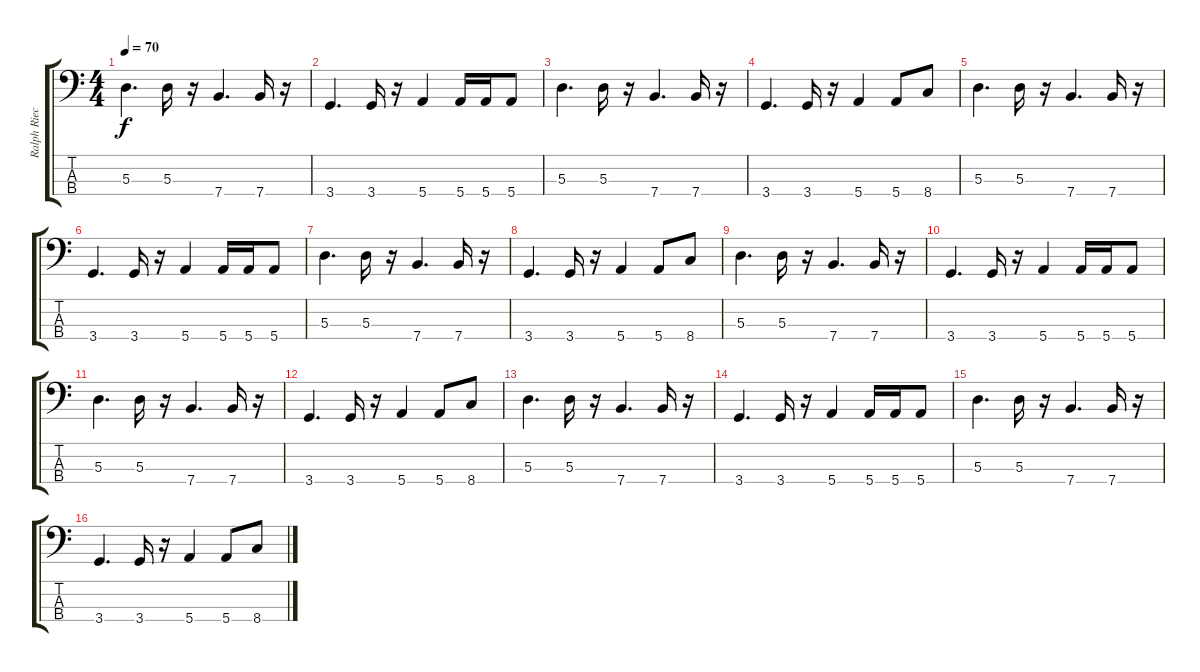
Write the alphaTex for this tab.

\track ("Ralph Rieckermann" "Ralph Riec") {instrument electricbassfinger}
\staff {score tabs}
\tuning (G2 D2 A1 E1) {hide}
\ts (4 4)
\tempo 70
\clef f4
\ks c
5.3.4{d dy f} 5.3.16 r.16 7.4.4{d} 7.4.16 r.16 |
3.4.4{d} 3.4.16 r.16 5.4.4 5.4.16 5.4.16 5.4.8 |
5.3.4{d} 5.3.16 r.16 7.4.4{d} 7.4.16 r.16 |
3.4.4{d} 3.4.16 r.16 5.4.4 5.4.8 8.4.8 |
5.3.4{d} 5.3.16 r.16 7.4.4{d} 7.4.16 r.16 |
3.4.4{d} 3.4.16 r.16 5.4.4 5.4.16 5.4.16 5.4.8 |
5.3.4{d} 5.3.16 r.16 7.4.4{d} 7.4.16 r.16 |
3.4.4{d} 3.4.16 r.16 5.4.4 5.4.8 8.4.8 |
5.3.4{d} 5.3.16 r.16 7.4.4{d} 7.4.16 r.16 |
3.4.4{d} 3.4.16 r.16 5.4.4 5.4.16 5.4.16 5.4.8 |
5.3.4{d} 5.3.16 r.16 7.4.4{d} 7.4.16 r.16 |
3.4.4{d} 3.4.16 r.16 5.4.4 5.4.8 8.4.8 |
5.3.4{d} 5.3.16 r.16 7.4.4{d} 7.4.16 r.16 |
3.4.4{d} 3.4.16 r.16 5.4.4 5.4.16 5.4.16 5.4.8 |
5.3.4{d} 5.3.16 r.16 7.4.4{d} 7.4.16 r.16 |
3.4.4{d} 3.4.16 r.16 5.4.4 5.4.8 8.4.8
